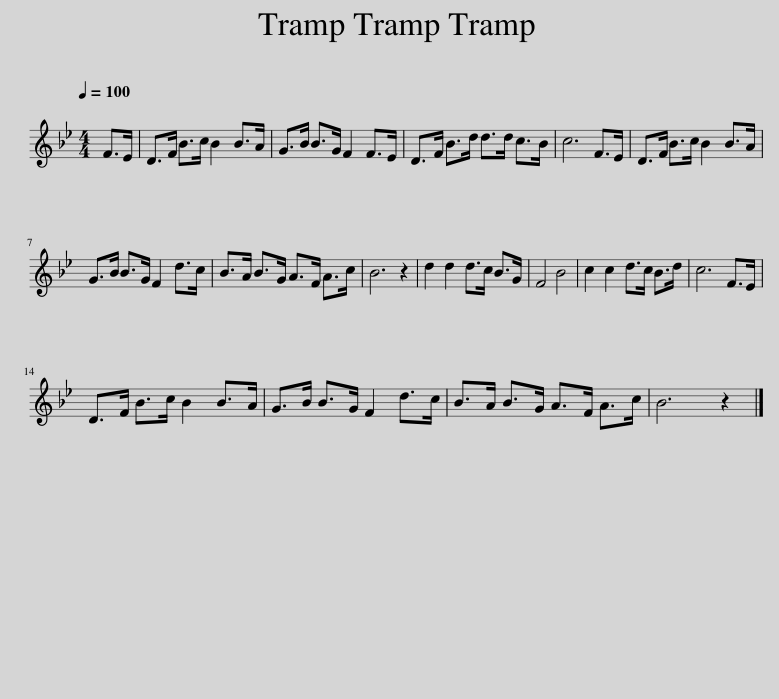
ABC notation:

X:1
L:1/8
Q:1/4=100
M:4/4
I:linebreak $
K:none
V:1 treble transpose=-2
V:1
[K:Bb] F>E | D>F B>c B2 B>A | G>B B>G F2 F>E | D>F B>d d>d c>B | c6 F>E | %5
 D>F B>c B2 B>A |$ G>B B>G F2 d>c | B>A B>G A>F A>c | B6 z2 | d2 d2 d>c B>G | %10
 F4 B4 | c2 c2 d>c B>d | c6 F>E |$ D>F B>c B2 B>A | G>B B>G F2 d>c | %15
 B>A B>G A>F A>c | B6 z2 |] %17
